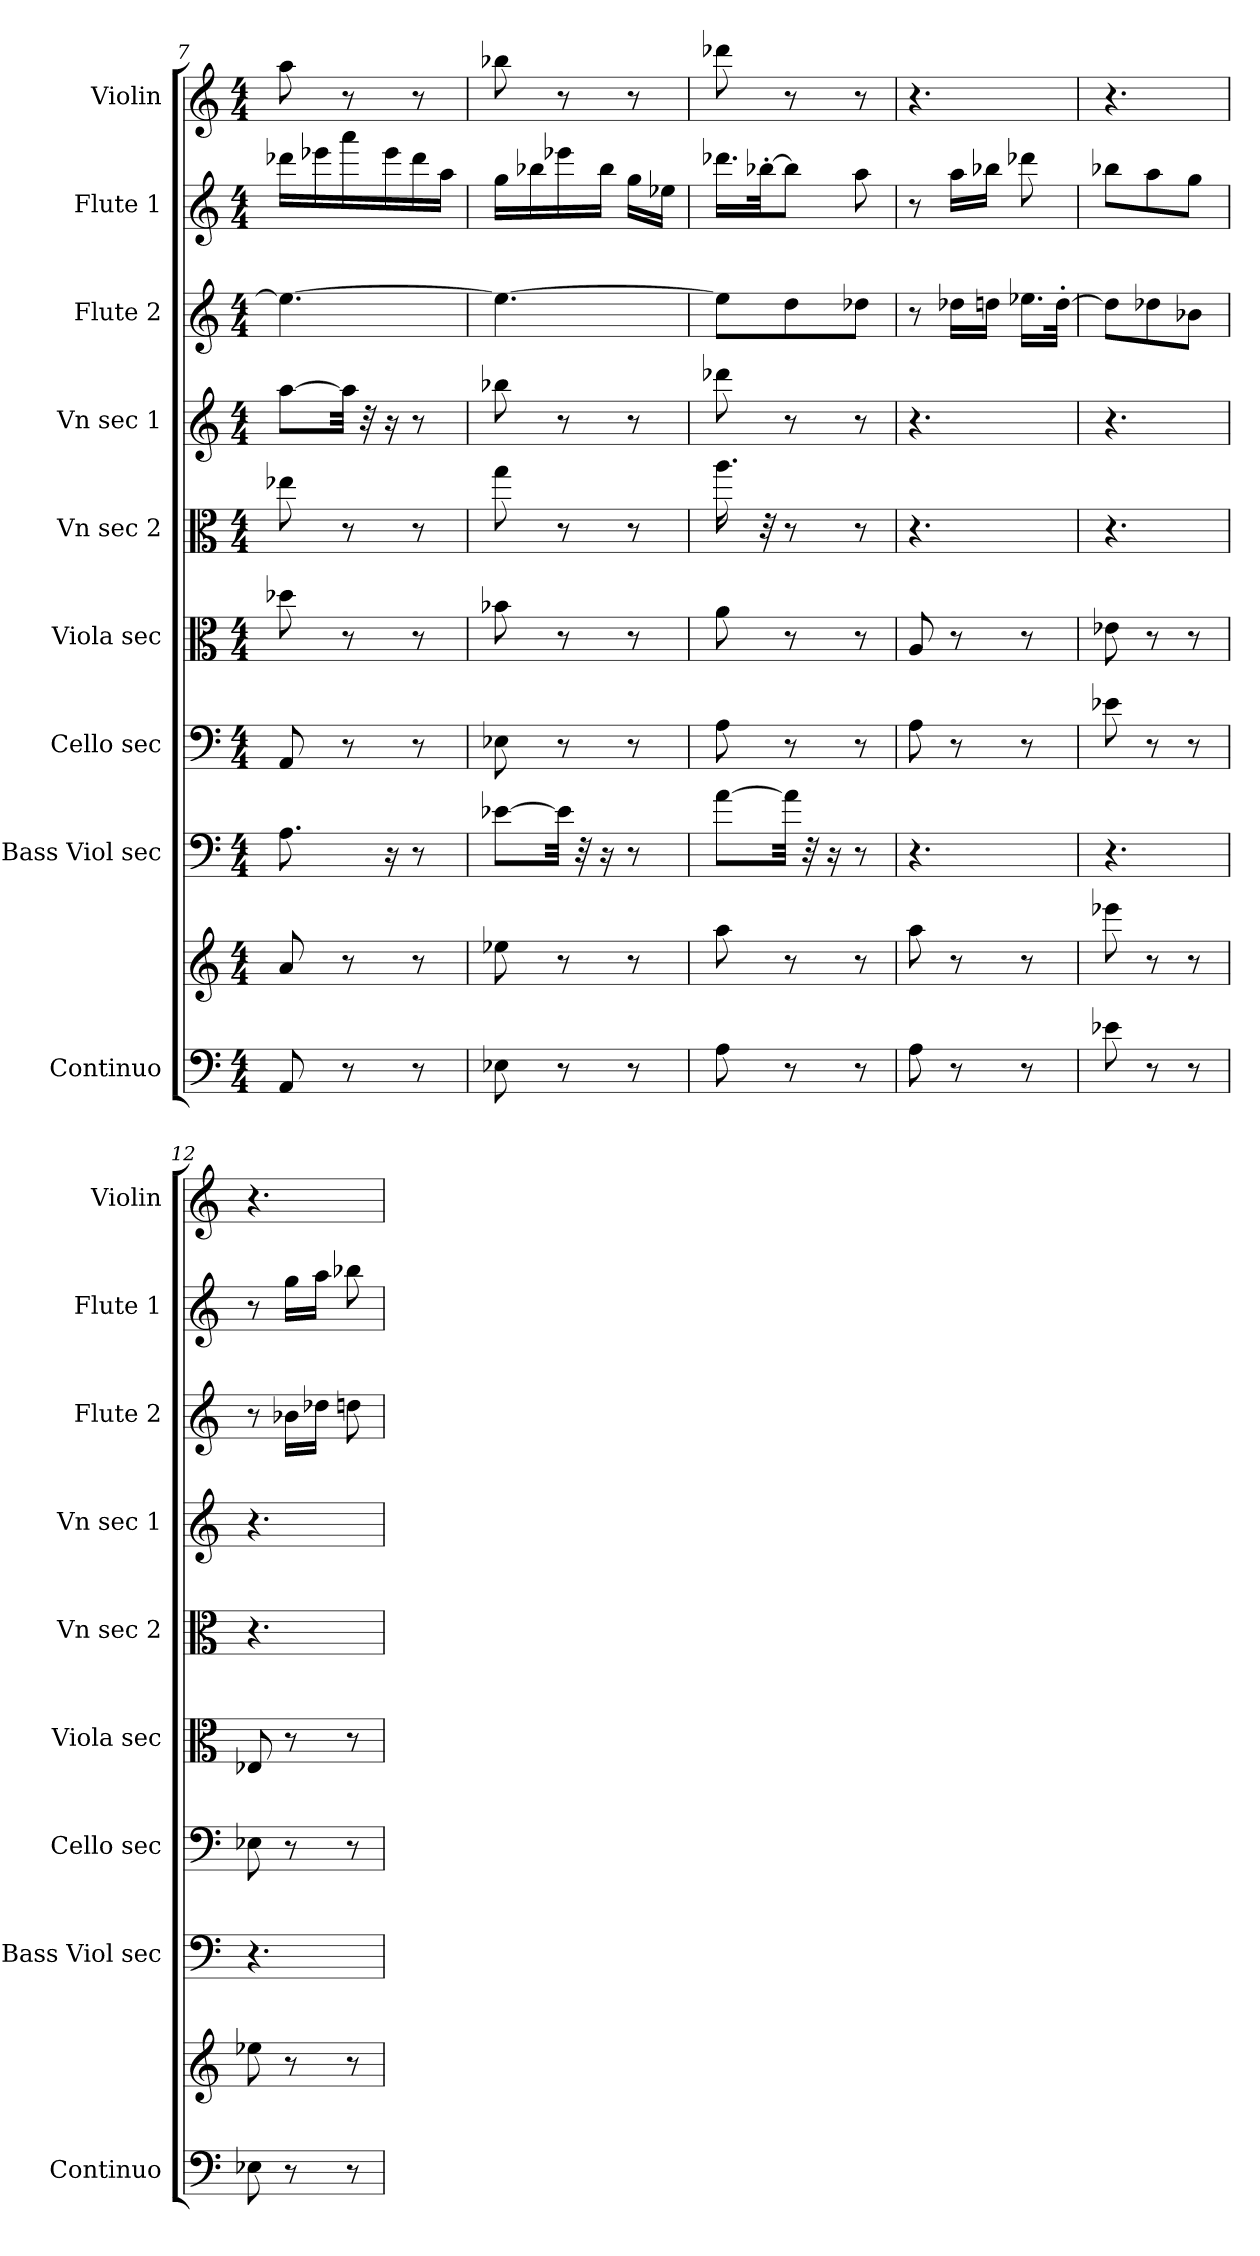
**kern	**kern	**kern	**kern	**kern	**kern	**kern	**kern	**kern	**kern
*part9	*part9	*part8	*part7	*part6	*part5	*part4	*part3	*part2	*part1
*staff10	*staff9	*staff8	*staff7	*staff6	*staff5	*staff4	*staff3	*staff2	*staff1
*I"Continuo	*	*I"Bass Viol sec	*I"Cello sec	*I"Viola sec	*I"Vn sec 2	*I"Vn sec 1	*I"Flute 2	*I"Flute 1	*I"Violin
*I'Continuo	*	*I'Bass Viol sec	*I'Cello sec	*I'Viola sec	*I'Vn sec 2	*I'Vn sec 1	*I'Flute 2	*I'Flute 1	*I'Violin
*clefF4	*clefG2	*clefF4	*clefF4	*clefC3	*clefC3	*clefG2	*clefG2	*clefG2	*clefG2
*	*	*ITrd7c12	*	*	*	*	*	*	*
*k[]	*k[]	*k[]	*k[]	*k[]	*k[]	*k[]	*k[]	*k[]	*k[]
*M4/4	*M4/4	*M4/4	*M4/4	*M4/4	*M4/4	*M4/4	*M4/4	*M4/4	*M4/4
=7	=7	=7	=7	=7	=7	=7	=7	=7	=7
8AA/	8a/	8.AA\	8AA/	8dd-X\	8ee-X\	[8aa\L	4.ee-\_	16ddd-X\LL	8aa\
.	.	.	.	.	.	.	.	16eee-X\	.
8r	8r	.	8r	8r	8r	32aa\Jkk]	.	16aaa\	8r
.	.	.	.	.	.	32r	.	.	.
.	.	16r	.	.	.	16r	.	16eee-\	.
8r	8r	8r	8r	8r	8r	8r	.	16ddd-\	8r
.	.	.	.	.	.	.	.	16aa\JJ	.
=8	=8	=8	=8	=8	=8	=8	=8	=8	=8
8E-X\	8ee-X\	[8E-X\L	8E-X\	8b-X\	8gg\	8bb-X\	4.ee-\_	16gg\LL	8bb-X\
.	.	.	.	.	.	.	.	16bb-X\	.
8r	8r	32E-\Jkk]	8r	8r	8r	8r	.	16eee-X\	8r
.	.	32r	.	.	.	.	.	.	.
.	.	16r	.	.	.	.	.	16bb-\JJ	.
8r	8r	8r	8r	8r	8r	8r	.	16gg\LL	8r
.	.	.	.	.	.	.	.	16ee-X\JJ	.
!!LO:PB:g=z
=9	=9	=9	=9	=9	=9	=9	=9	=9	=9
8A\	8aa\	[8A\L	8A\	8a\	16.aa\	8ddd-X\	8ee-\L]	16.ddd-X\LL	8ddd-X\
.	.	.	.	.	32r	.	.	[32bb-X'\JK	.
8r	8r	32A\Jkk]	8r	8r	8r	8r	8dd\	8bb-\J]	8r
.	.	32r	.	.	.	.	.	.	.
.	.	16r	.	.	.	.	.	.	.
8r	8r	8r	8r	8r	8r	8r	8dd-X\J	8aa\	8r
!!LO:PB:g=z
=10	=10	=10	=10	=10	=10	=10	=10	=10	=10
8A\	8aa\	4.r	8A\	8A/	4.r	4.r	8r	8r	4.r
8r	8r	.	8r	8r	.	.	16dd-X\LL	16aa\LL	.
.	.	.	.	.	.	.	16ddn\JJ	16bb-X\JJ	.
8r	8r	.	8r	8r	.	.	16.ee-X\LL	8ddd-X\	.
.	.	.	.	.	.	.	[32dd'\JJk	.	.
=11	=11	=11	=11	=11	=11	=11	=11	=11	=11
8e-X\	8eee-X\	4.r	8e-X\	8e-X\	4.r	4.r	8dd\L]	8bb-X\L	4.r
8r	8r	.	8r	8r	.	.	8dd-X\	8aa\	.
8r	8r	.	8r	8r	.	.	8b-X\J	8gg\J	.
=12	=12	=12	=12	=12	=12	=12	=12	=12	=12
8E-X\	8ee-X\	4.r	8E-X\	8E-X/	4.r	4.r	8r	8r	4.r
8r	8r	.	8r	8r	.	.	16b-X\LL	16gg\LL	.
.	.	.	.	.	.	.	16dd-X\JJ	16aa\JJ	.
8r	8r	.	8r	8r	.	.	8ddn\	8bb-X\	.
=	=	=	=	=	=	=	=	=	=
*-	*-	*-	*-	*-	*-	*-	*-	*-	*-
